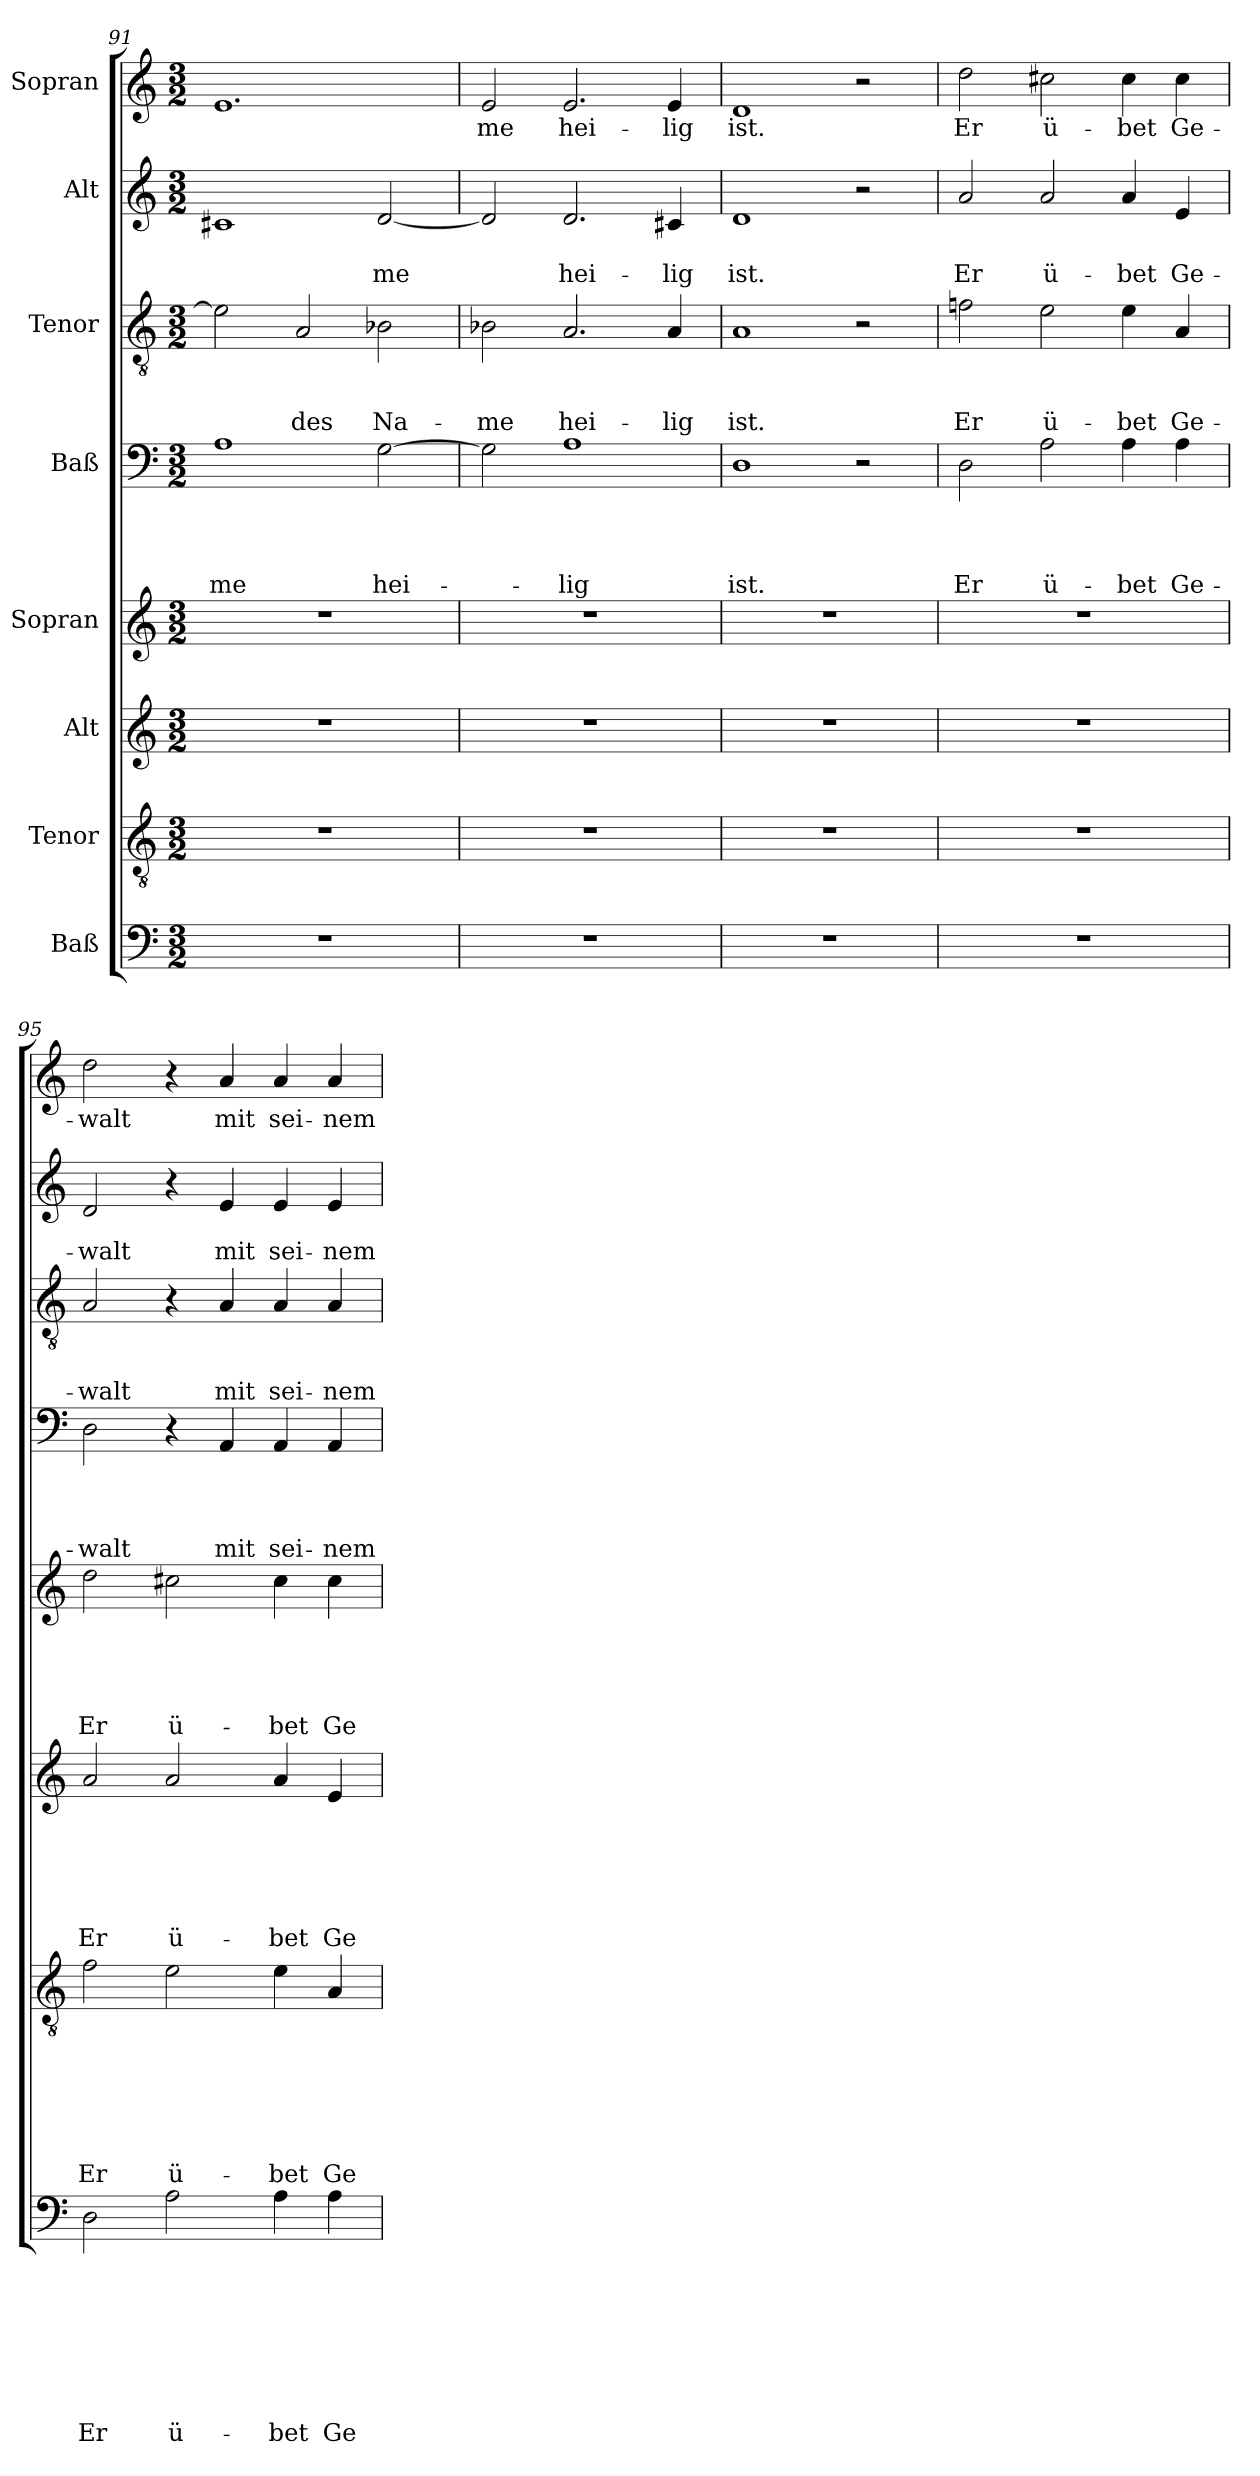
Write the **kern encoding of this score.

**kern	**text	**text	**text	**text	**text	**text	**text	**text	**kern	**text	**text	**text	**text	**text	**text	**text	**kern	**text	**text	**text	**text	**text	**text	**kern	**text	**text	**text	**text	**text	**kern	**text	**text	**text	**text	**kern	**text	**text	**text	**kern	**text	**text	**kern	**text
*part8	*part8	*part8	*part8	*part8	*part8	*part8	*part8	*part8	*part7	*part7	*part7	*part7	*part7	*part7	*part7	*part7	*part6	*part6	*part6	*part6	*part6	*part6	*part6	*part5	*part5	*part5	*part5	*part5	*part5	*part4	*part4	*part4	*part4	*part4	*part3	*part3	*part3	*part3	*part2	*part2	*part2	*part1	*part1
*staff8	*staff8	*staff8	*staff8	*staff8	*staff8	*staff8	*staff8	*staff8	*staff7	*staff7	*staff7	*staff7	*staff7	*staff7	*staff7	*staff7	*staff6	*staff6	*staff6	*staff6	*staff6	*staff6	*staff6	*staff5	*staff5	*staff5	*staff5	*staff5	*staff5	*staff4	*staff4	*staff4	*staff4	*staff4	*staff3	*staff3	*staff3	*staff3	*staff2	*staff2	*staff2	*staff1	*staff1
*I"Baß	*	*	*	*	*	*	*	*	*I"Tenor	*	*	*	*	*	*	*	*I"Alt	*	*	*	*	*	*	*I"Sopran	*	*	*	*	*	*I"Baß	*	*	*	*	*I"Tenor	*	*	*	*I"Alt	*	*	*I"Sopran	*
*clefF4	*	*	*	*	*	*	*	*	*clefGv2	*	*	*	*	*	*	*	*clefG2	*	*	*	*	*	*	*clefG2	*	*	*	*	*	*clefF4	*	*	*	*	*clefGv2	*	*	*	*clefG2	*	*	*clefG2	*
*k[]	*	*	*	*	*	*	*	*	*k[]	*	*	*	*	*	*	*	*k[]	*	*	*	*	*	*	*k[]	*	*	*	*	*	*k[]	*	*	*	*	*k[]	*	*	*	*k[]	*	*	*k[]	*
*C:	*	*	*	*	*	*	*	*	*C:	*	*	*	*	*	*	*	*C:	*	*	*	*	*	*	*C:	*	*	*	*	*	*C:	*	*	*	*	*C:	*	*	*	*C:	*	*	*C:	*
*M3/2	*	*	*	*	*	*	*	*	*M3/2	*	*	*	*	*	*	*	*M3/2	*	*	*	*	*	*	*M3/2	*	*	*	*	*	*M3/2	*	*	*	*	*M3/2	*	*	*	*M3/2	*	*	*M3/2	*
=91	=91	=91	=91	=91	=91	=91	=91	=91	=91	=91	=91	=91	=91	=91	=91	=91	=91	=91	=91	=91	=91	=91	=91	=91	=91	=91	=91	=91	=91	=91	=91	=91	=91	=91	=91	=91	=91	=91	=91	=91	=91	=91	=91
1.r	.	.	.	.	.	.	.	.	1.r	.	.	.	.	.	.	.	1.r	.	.	.	.	.	.	1.r	.	.	.	.	.	1A	.	.	.	-me	2e\]	.	.	.	1c#X	.	.	1.e	.
.	.	.	.	.	.	.	.	.	.	.	.	.	.	.	.	.	.	.	.	.	.	.	.	.	.	.	.	.	.	.	.	.	.	.	2A/	.	.	des	.	.	.	.	.
.	.	.	.	.	.	.	.	.	.	.	.	.	.	.	.	.	.	.	.	.	.	.	.	.	.	.	.	.	.	[2G\	.	.	.	hei-	2B-X\	.	.	Na-	[2d/	.	-me	.	.
!!LO:LB:g=z
=92	=92	=92	=92	=92	=92	=92	=92	=92	=92	=92	=92	=92	=92	=92	=92	=92	=92	=92	=92	=92	=92	=92	=92	=92	=92	=92	=92	=92	=92	=92	=92	=92	=92	=92	=92	=92	=92	=92	=92	=92	=92	=92	=92
1.r	.	.	.	.	.	.	.	.	1.r	.	.	.	.	.	.	.	1.r	.	.	.	.	.	.	1.r	.	.	.	.	.	2G\]	.	.	.	.	2B-X\	.	.	-me	2d/]	.	.	2e/	-me
.	.	.	.	.	.	.	.	.	.	.	.	.	.	.	.	.	.	.	.	.	.	.	.	.	.	.	.	.	.	1A	.	.	.	-lig	2.A/	.	.	hei-	2.d/	.	hei-	2.e/	hei-
.	.	.	.	.	.	.	.	.	.	.	.	.	.	.	.	.	.	.	.	.	.	.	.	.	.	.	.	.	.	.	.	.	.	.	4A/	.	.	-lig	4c#X/	.	-lig	4e/	-lig
=93	=93	=93	=93	=93	=93	=93	=93	=93	=93	=93	=93	=93	=93	=93	=93	=93	=93	=93	=93	=93	=93	=93	=93	=93	=93	=93	=93	=93	=93	=93	=93	=93	=93	=93	=93	=93	=93	=93	=93	=93	=93	=93	=93
1.r	.	.	.	.	.	.	.	.	1.r	.	.	.	.	.	.	.	1.r	.	.	.	.	.	.	1.r	.	.	.	.	.	1D	.	.	.	ist.	1A	.	.	ist.	1d	.	ist.	1d	ist.
.	.	.	.	.	.	.	.	.	.	.	.	.	.	.	.	.	.	.	.	.	.	.	.	.	.	.	.	.	.	2r	.	.	.	.	2r	.	.	.	2r	.	.	2r	.
=94	=94	=94	=94	=94	=94	=94	=94	=94	=94	=94	=94	=94	=94	=94	=94	=94	=94	=94	=94	=94	=94	=94	=94	=94	=94	=94	=94	=94	=94	=94	=94	=94	=94	=94	=94	=94	=94	=94	=94	=94	=94	=94	=94
1.r	.	.	.	.	.	.	.	.	1.r	.	.	.	.	.	.	.	1.r	.	.	.	.	.	.	1.r	.	.	.	.	.	2D\	.	.	.	Er	2fn\	.	.	Er	2a/	.	Er	2dd\	Er
.	.	.	.	.	.	.	.	.	.	.	.	.	.	.	.	.	.	.	.	.	.	.	.	.	.	.	.	.	.	2A\	.	.	.	ü-	2e\	.	.	ü-	2a/	.	ü-	2cc#X\	ü-
.	.	.	.	.	.	.	.	.	.	.	.	.	.	.	.	.	.	.	.	.	.	.	.	.	.	.	.	.	.	4A\	.	.	.	-bet	4e\	.	.	-bet	4a/	.	-bet	4cc#\	-bet
.	.	.	.	.	.	.	.	.	.	.	.	.	.	.	.	.	.	.	.	.	.	.	.	.	.	.	.	.	.	4A\	.	.	.	Ge-	4A/	.	.	Ge-	4e/	.	Ge-	4cc#\	Ge-
=95	=95	=95	=95	=95	=95	=95	=95	=95	=95	=95	=95	=95	=95	=95	=95	=95	=95	=95	=95	=95	=95	=95	=95	=95	=95	=95	=95	=95	=95	=95	=95	=95	=95	=95	=95	=95	=95	=95	=95	=95	=95	=95	=95
2D\	.	.	.	.	.	.	.	Er	2f\	.	.	.	.	.	.	Er	2a/	.	.	.	.	.	Er	2dd\	.	.	.	.	Er	2D\	.	.	.	-walt	2A/	.	.	-walt	2d/	.	-walt	2dd\	-walt
2A\	.	.	.	.	.	.	.	ü-	2e\	.	.	.	.	.	.	ü-	2a/	.	.	.	.	.	ü-	2cc#X\	.	.	.	.	ü-	4r	.	.	.	.	4r	.	.	.	4r	.	.	4r	.
.	.	.	.	.	.	.	.	.	.	.	.	.	.	.	.	.	.	.	.	.	.	.	.	.	.	.	.	.	.	4AA/	.	.	.	mit	4A/	.	.	mit	4e/	.	mit	4a/	mit
4A\	.	.	.	.	.	.	.	-bet	4e\	.	.	.	.	.	.	-bet	4a/	.	.	.	.	.	-bet	4cc#\	.	.	.	.	-bet	4AA/	.	.	.	sei-	4A/	.	.	sei-	4e/	.	sei-	4a/	sei-
4A\	.	.	.	.	.	.	.	Ge-	4A/	.	.	.	.	.	.	Ge-	4e/	.	.	.	.	.	Ge-	4cc#\	.	.	.	.	Ge-	4AA/	.	.	.	-nem	4A/	.	.	-nem	4e/	.	-nem	4a/	-nem
=	=	=	=	=	=	=	=	=	=	=	=	=	=	=	=	=	=	=	=	=	=	=	=	=	=	=	=	=	=	=	=	=	=	=	=	=	=	=	=	=	=	=	=
*-	*-	*-	*-	*-	*-	*-	*-	*-	*-	*-	*-	*-	*-	*-	*-	*-	*-	*-	*-	*-	*-	*-	*-	*-	*-	*-	*-	*-	*-	*-	*-	*-	*-	*-	*-	*-	*-	*-	*-	*-	*-	*-	*-
